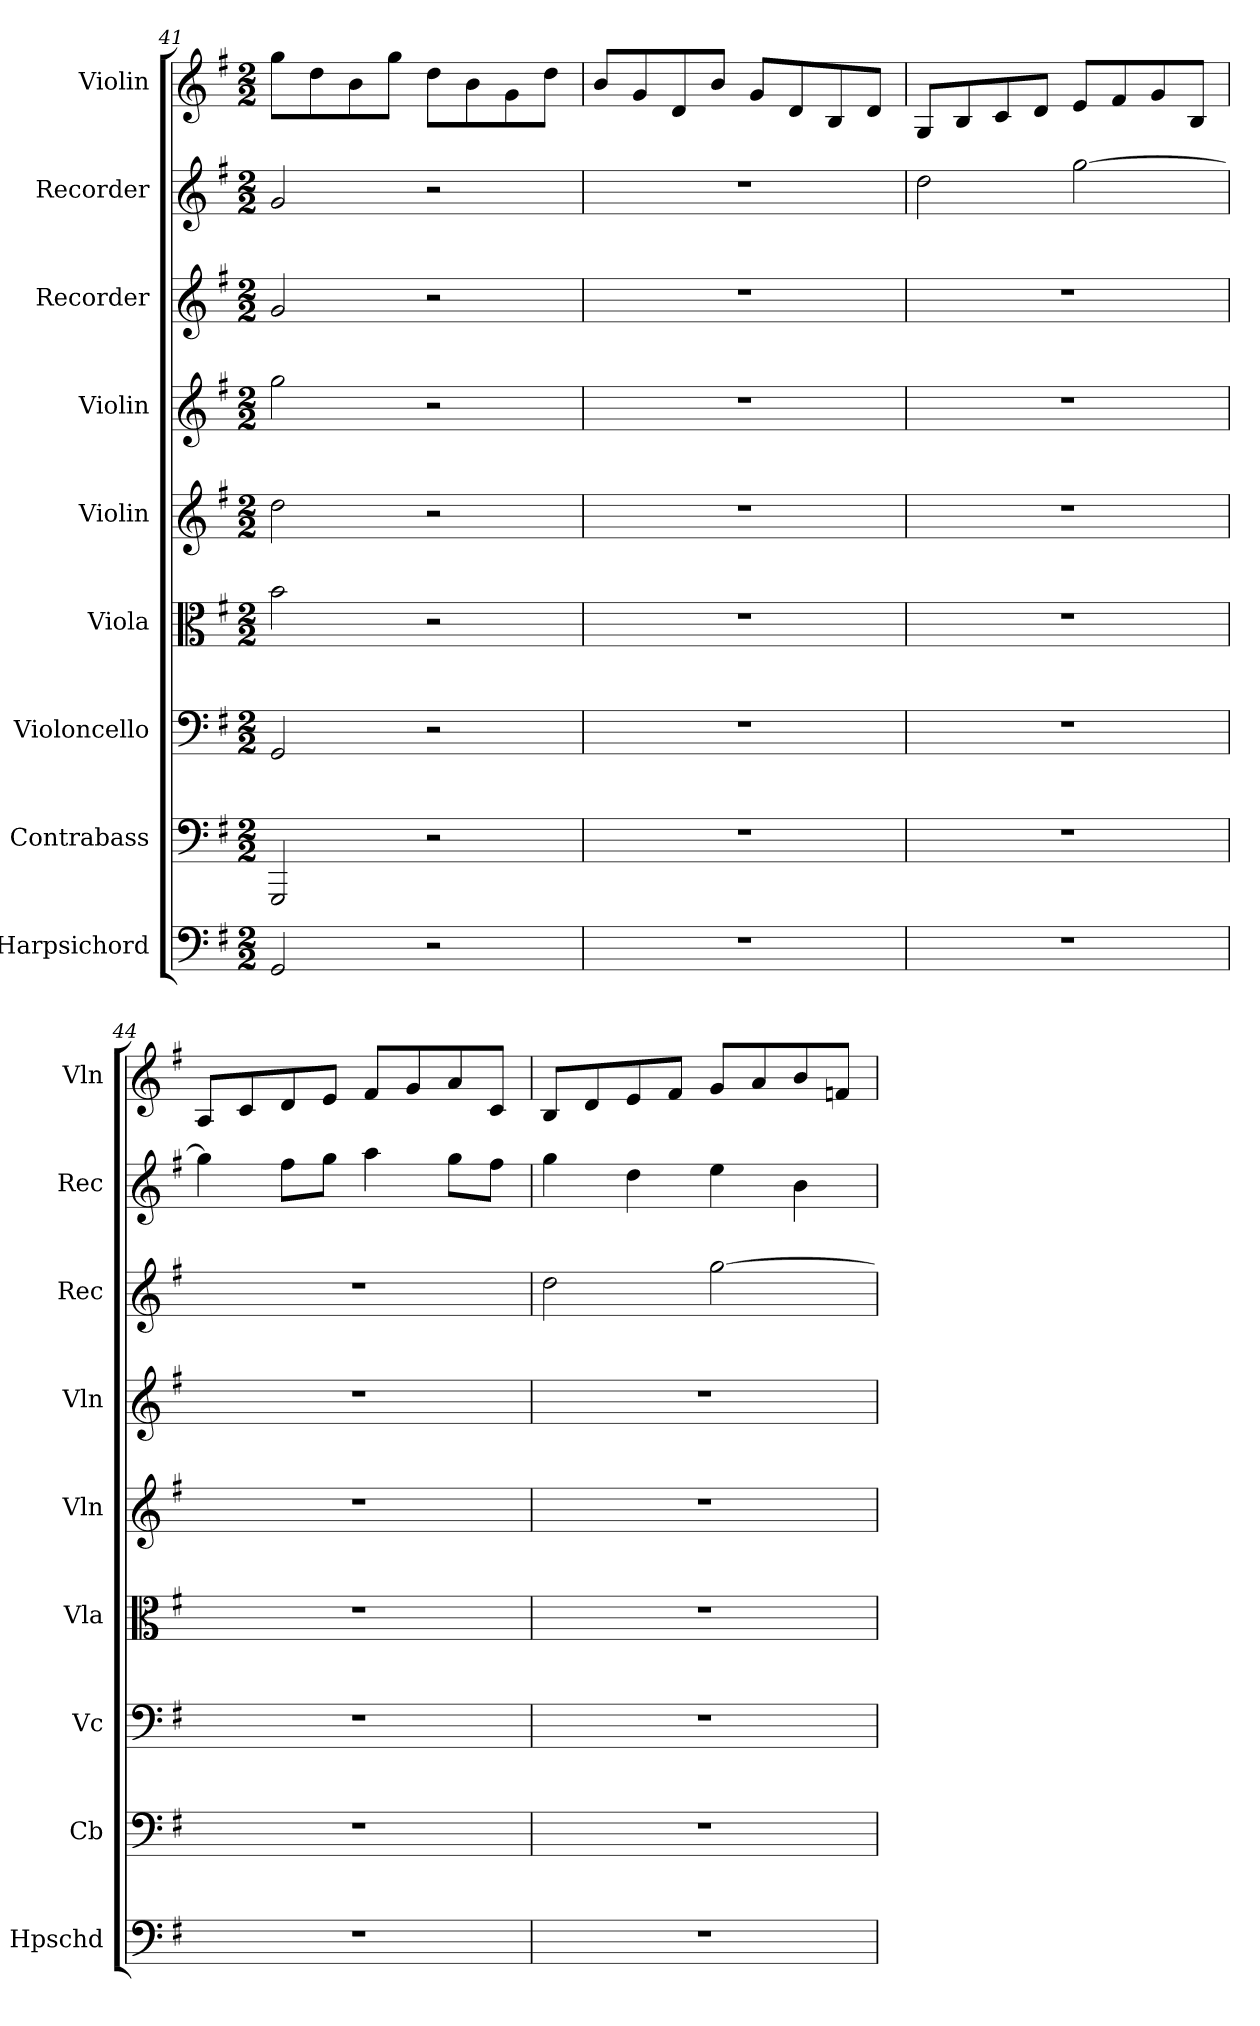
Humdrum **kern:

**kern	**kern	**kern	**kern	**kern	**kern	**kern	**kern	**kern
*part9	*part8	*part7	*part6	*part5	*part4	*part3	*part2	*part1
*staff9	*staff8	*staff7	*staff6	*staff5	*staff4	*staff3	*staff2	*staff1
*I"Harpsichord	*I"Contrabass	*I"Violoncello	*I"Viola	*I"Violin	*I"Violin	*I"Recorder	*I"Recorder	*I"Violin
*I'Hpschd	*I'Cb	*I'Vc	*I'Vla	*I'Vln	*I'Vln	*I'Rec	*I'Rec	*I'Vln
*clefF4	*clefF4	*clefF4	*clefC3	*clefG2	*clefG2	*clefG2	*clefG2	*clefG2
*	*ITrd7c12	*	*	*	*	*	*	*
*k[f#]	*k[f#]	*k[f#]	*k[f#]	*k[f#]	*k[f#]	*k[f#]	*k[f#]	*k[f#]
*G:	*G:	*G:	*G:	*G:	*G:	*G:	*G:	*G:
*M2/2	*M2/2	*M2/2	*M2/2	*M2/2	*M2/2	*M2/2	*M2/2	*M2/2
=41	=41	=41	=41	=41	=41	=41	=41	=41
2GG/	2GGGG/	2GG/	2b\	2dd\	2gg\	2g/	2g/	8gg\L
.	.	.	.	.	.	.	.	8dd\
.	.	.	.	.	.	.	.	8b\
.	.	.	.	.	.	.	.	8gg\J
2r	2r	2r	2r	2r	2r	2r	2r	8dd\L
.	.	.	.	.	.	.	.	8b\
.	.	.	.	.	.	.	.	8g\
.	.	.	.	.	.	.	.	8dd\J
=42	=42	=42	=42	=42	=42	=42	=42	=42
1r	1r	1r	1r	1r	1r	1r	1r	8b/L
.	.	.	.	.	.	.	.	8g/
.	.	.	.	.	.	.	.	8d/
.	.	.	.	.	.	.	.	8b/J
.	.	.	.	.	.	.	.	8g/L
.	.	.	.	.	.	.	.	8d/
.	.	.	.	.	.	.	.	8B/
.	.	.	.	.	.	.	.	8d/J
=43	=43	=43	=43	=43	=43	=43	=43	=43
1r	1r	1r	1r	1r	1r	1r	2dd\	8G/L
.	.	.	.	.	.	.	.	8B/
.	.	.	.	.	.	.	.	8c/
.	.	.	.	.	.	.	.	8d/J
.	.	.	.	.	.	.	[2gg\	8e/L
.	.	.	.	.	.	.	.	8f#/
.	.	.	.	.	.	.	.	8g/
.	.	.	.	.	.	.	.	8B/J
=44	=44	=44	=44	=44	=44	=44	=44	=44
1r	1r	1r	1r	1r	1r	1r	4gg\]	8A/L
.	.	.	.	.	.	.	.	8c/
.	.	.	.	.	.	.	8ff#\L	8d/
.	.	.	.	.	.	.	8gg\J	8e/J
.	.	.	.	.	.	.	4aa\	8f#/L
.	.	.	.	.	.	.	.	8g/
.	.	.	.	.	.	.	8gg\L	8a/
.	.	.	.	.	.	.	8ff#\J	8c/J
=45	=45	=45	=45	=45	=45	=45	=45	=45
1r	1r	1r	1r	1r	1r	2dd\	4gg\	8B/L
.	.	.	.	.	.	.	.	8d/
.	.	.	.	.	.	.	4dd\	8e/
.	.	.	.	.	.	.	.	8f#/J
.	.	.	.	.	.	[2gg\	4ee\	8g/L
.	.	.	.	.	.	.	.	8a/
.	.	.	.	.	.	.	4b\	8b/
.	.	.	.	.	.	.	.	8fn/J
=	=	=	=	=	=	=	=	=
*-	*-	*-	*-	*-	*-	*-	*-	*-
